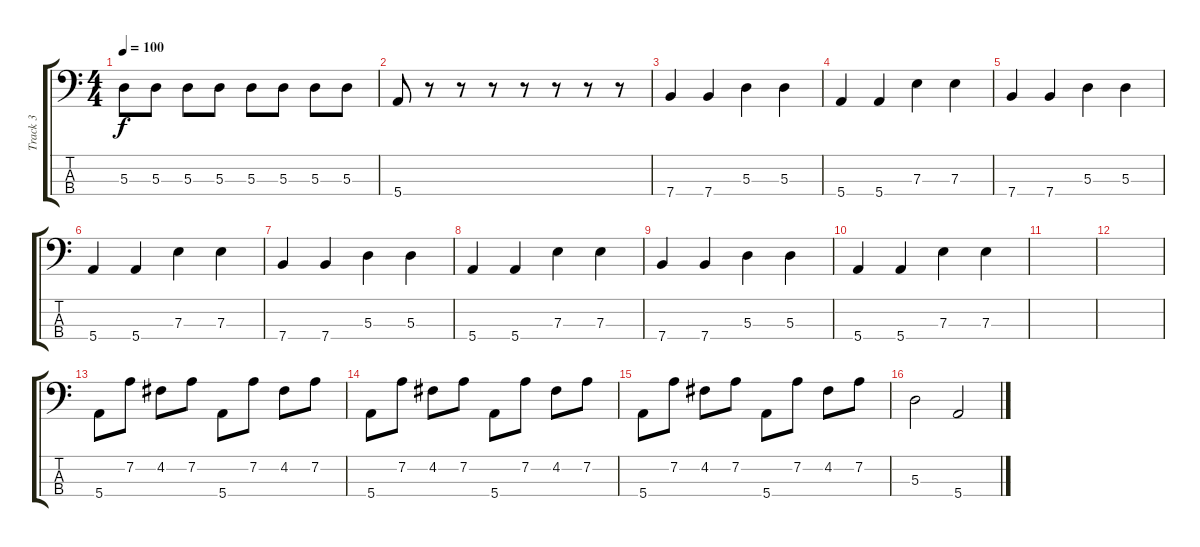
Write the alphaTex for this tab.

\track ("Track 3" "Track 3") {instrument electricbassfinger}
\staff {score tabs}
\tuning (G2 D2 A1 E1) {hide}
\ts (4 4)
\tempo 100
\clef f4
\ks c
5.3.8{dy f} 5.3.8 5.3.8 5.3.8 5.3.8 5.3.8 5.3.8 5.3.8 |
5.4.8 r.8 r.8 r.8 r.8 r.8 r.8 r.8 |
7.4.4 7.4.4 5.3.4 5.3.4 |
5.4.4 5.4.4 7.3.4 7.3.4 |
7.4.4 7.4.4 5.3.4 5.3.4 |
5.4.4 5.4.4 7.3.4 7.3.4 |
7.4.4 7.4.4 5.3.4 5.3.4 |
5.4.4 5.4.4 7.3.4 7.3.4 |
7.4.4 7.4.4 5.3.4 5.3.4 |
5.4.4 5.4.4 7.3.4 7.3.4 |
|
|
5.4.8 7.2.8 4.2.8 7.2.8 5.4.8 7.2.8 4.2.8 7.2.8 |
5.4.8 7.2.8 4.2.8 7.2.8 5.4.8 7.2.8 4.2.8 7.2.8 |
5.4.8 7.2.8 4.2.8 7.2.8 5.4.8 7.2.8 4.2.8 7.2.8 |
5.3.2 5.4.2
